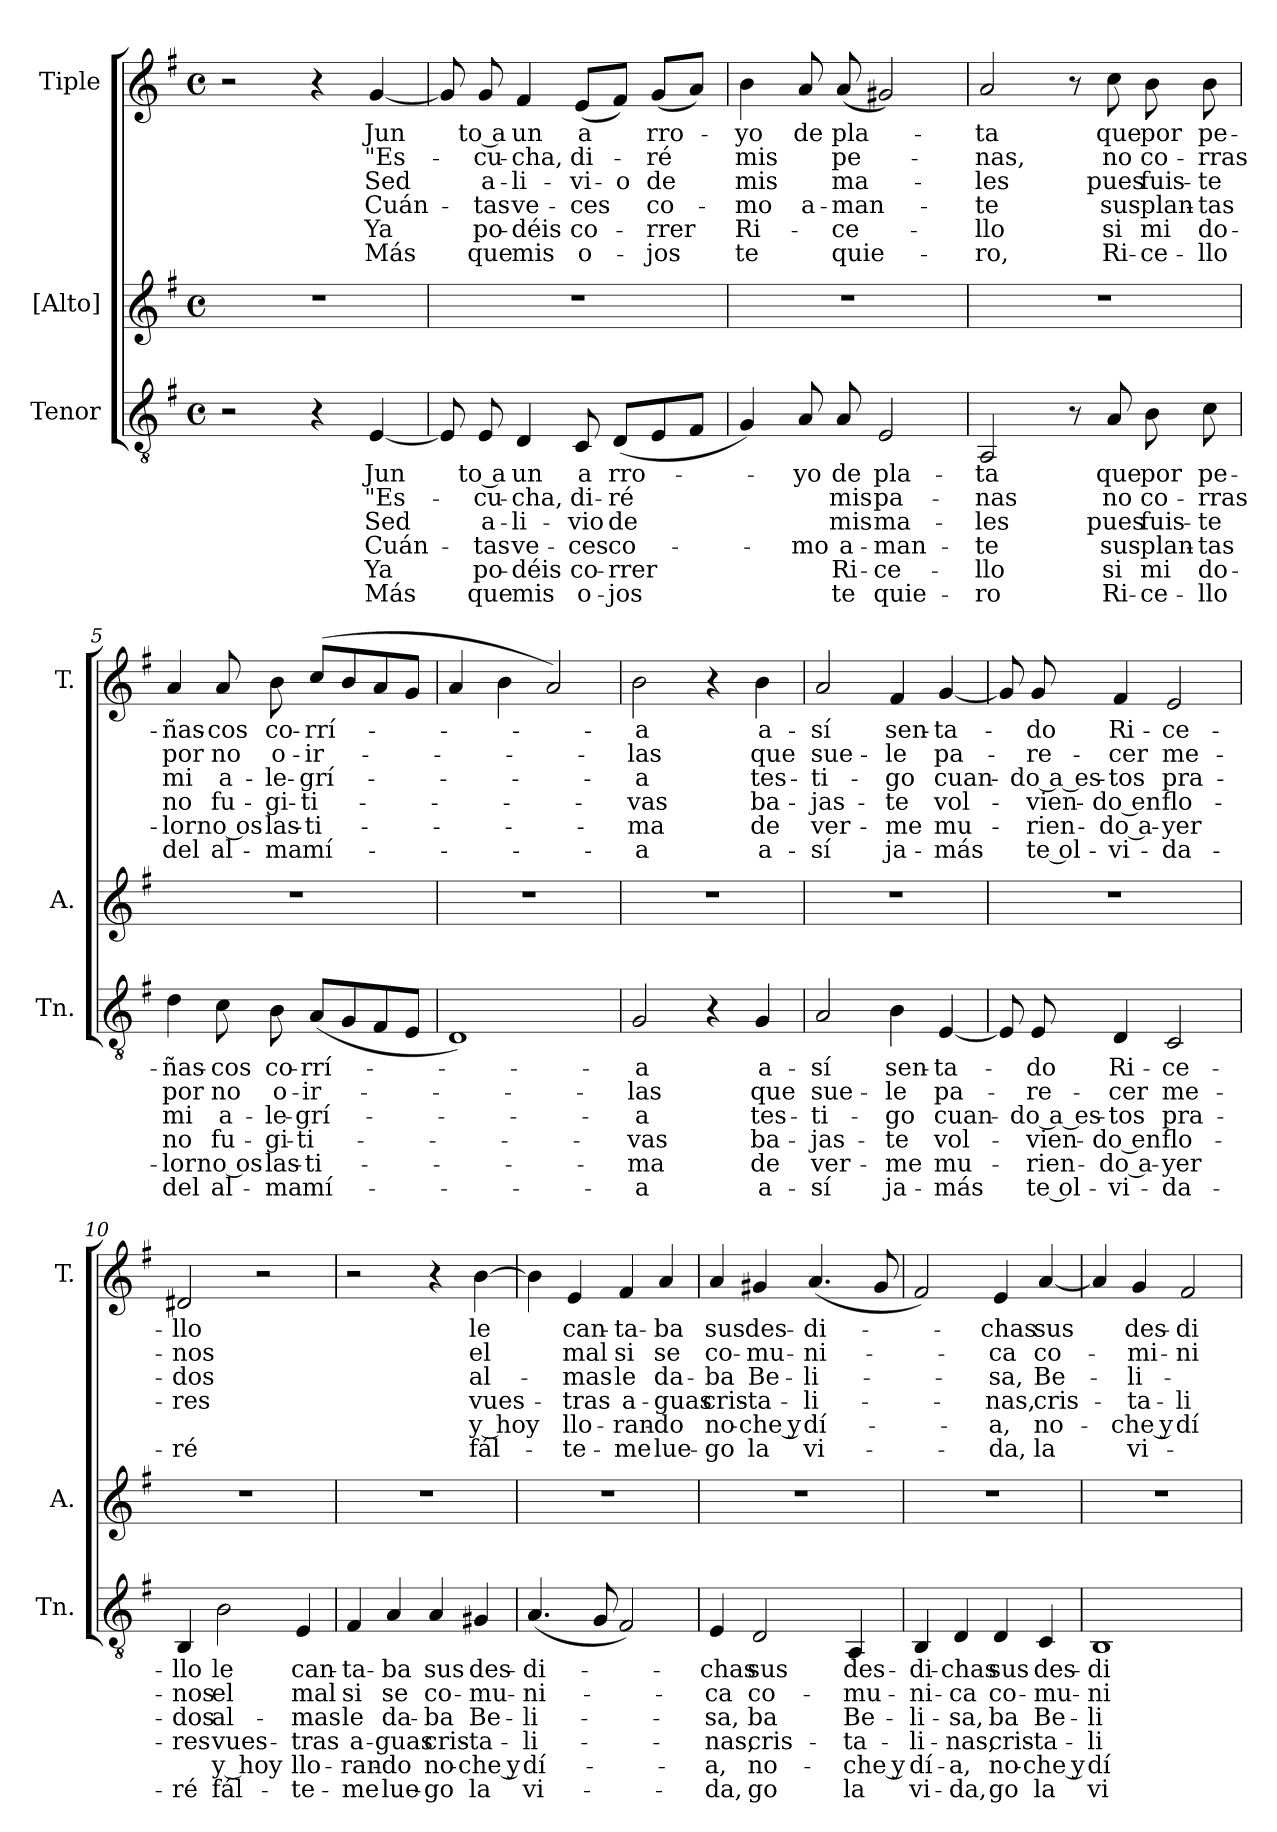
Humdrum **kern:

**kern	**text	**text	**text	**text	**text	**text	**kern	**kern	**text	**text	**text	**text	**text	**text
*part3	*part3	*part3	*part3	*part3	*part3	*part3	*part2	*part1	*part1	*part1	*part1	*part1	*part1	*part1
*staff3	*staff3	*staff3	*staff3	*staff3	*staff3	*staff3	*staff2	*staff1	*staff1	*staff1	*staff1	*staff1	*staff1	*staff1
*I"Tenor	*	*	*	*	*	*	*I"[Alto]	*I"Tiple	*	*	*	*	*	*
*I'Tn.	*	*	*	*	*	*	*I'A.	*I'T.	*	*	*	*	*	*
*clefGv2	*	*	*	*	*	*	*clefG2	*clefG2	*	*	*	*	*	*
*k[f#]	*	*	*	*	*	*	*k[f#]	*k[f#]	*	*	*	*	*	*
*M4/4	*	*	*	*	*	*	*M4/4	*M4/4	*	*	*	*	*	*
*met(c)	*	*	*	*	*	*	*met(c)	*met(c)	*	*	*	*	*	*
=1	=1	=1	=1	=1	=1	=1	=1	=1	=1	=1	=1	=1	=1	=1
2r	.	.	.	.	.	.	1r	2r	.	.	.	.	.	.
4r	.	.	.	.	.	.	.	4r	.	.	.	.	.	.
[4E	Jun	"Es-	Sed	Cuán-	Ya	Más	.	[4g	Jun	"Es-	Sed	Cuán-	Ya	Más
=2	=2	=2	=2	=2	=2	=2	=2	=2	=2	=2	=2	=2	=2	=2
8E]	.	.	.	.	.	.	1r	8g]	.	.	.	.	.	.
8E	-to a	-cu-	a-	-tas	po-	que	.	8g	-to a	-cu-	a-	-tas	po-	que
4D	un	-cha,	-li-	ve-	-déis	mis	.	4f#	un	-cha,	-li-	ve-	-déis	mis
8C	a	di-	-vio	-ces	co-	o-	.	(8eL	a	di-	-vi-	-ces	co-	o-
(8DL	-rro-	-ré	de	co-	-rrer	-jos	.	8f#J)	.	.	-o	.	.	.
8E	.	.	.	.	.	.	.	(8gL	-rro-	-ré	de	co-	-rrer	-jos
8F#J	.	.	.	.	.	.	.	8aJ)	.	.	.	.	.	.
=3	=3	=3	=3	=3	=3	=3	=3	=3	=3	=3	=3	=3	=3	=3
4G)	.	.	.	.	.	.	1r	4b	-yo	mis	mis	-mo	Ri-	te
8A	-yo	.	.	-mo	.	.	.	8a	de	.	.	a-	.	.
8A	de	mis	mis	a-	Ri-	te	.	(8a	pla-	pe-	ma-	-man-	-ce-	quie-
2E	pla-	pa-	ma-	-man-	-ce-	quie-	.	2g#X)	.	.	.	.	.	.
=4	=4	=4	=4	=4	=4	=4	=4	=4	=4	=4	=4	=4	=4	=4
2AA	-ta	-nas	-les	-te	-llo	-ro	1r	2a	-ta	-nas,	-les	-te	-llo	-ro,
8r	.	.	.	.	.	.	.	8r	.	.	.	.	.	.
8A	que	no	pues	sus	si	Ri-	.	8cc	que	no	pues	sus	si	Ri-
8B	por	co-	fuis-	plan-	mi	-ce-	.	8b	por	co-	fuis-	plan-	mi	-ce-
8c	pe-	-rras	-te	-tas	do-	-llo	.	8b	pe-	-rras	-te	-tas	do-	-llo
=5	=5	=5	=5	=5	=5	=5	=5	=5	=5	=5	=5	=5	=5	=5
4d	-ñas-	por	mi	no	-lor	del	1r	4a	-ñas-	por	mi	no	-lor	del
8c	-cos	no	a-	fu-	no os	al-	.	8a	-cos	no	a-	fu-	no os	al-
8B	co-	o-	-le-	-gi-	las-	-ma	.	8b	co-	o-	-le-	-gi-	las-	-ma
(8AL	-rrí-	-ir-	-grí-	-ti-	-ti-	mí-	.	(8ccL	-rrí-	-ir-	-grí-	-ti-	-ti-	mí-
8G	.	.	.	.	.	.	.	8b	.	.	.	.	.	.
8F#	.	.	.	.	.	.	.	8a	.	.	.	.	.	.
8EJ	.	.	.	.	.	.	.	8gJ	.	.	.	.	.	.
!!LO:LB:g=z
=6	=6	=6	=6	=6	=6	=6	=6	=6	=6	=6	=6	=6	=6	=6
1D)	.	.	.	.	.	.	1r	4a	.	.	.	.	.	.
.	.	.	.	.	.	.	.	4b	.	.	.	.	.	.
.	.	.	.	.	.	.	.	2a)	.	.	.	.	.	.
=7	=7	=7	=7	=7	=7	=7	=7	=7	=7	=7	=7	=7	=7	=7
2G	-a	-las	-a	-vas	-ma	-a	1r	2b	-a	-las	-a	-vas	-ma	-a
4r	.	.	.	.	.	.	.	4r	.	.	.	.	.	.
4G	a-	que	tes-	ba-	de	a-	.	4b	a-	que	tes-	ba-	de	a-
=8	=8	=8	=8	=8	=8	=8	=8	=8	=8	=8	=8	=8	=8	=8
2A	-sí	sue-	-ti-	-jas-	ver-	-sí	1r	2a	-sí	sue-	-ti-	-jas-	ver-	-sí
4B	sen-	-le	-go	-te	-me	ja-	.	4f#	sen-	-le	-go	-te	-me	ja-
[4E	-ta-	pa-	cuan-	vol-	mu-	-más	.	[4g	-ta-	pa-	cuan-	vol-	mu-	-más
=9	=9	=9	=9	=9	=9	=9	=9	=9	=9	=9	=9	=9	=9	=9
8E]	.	.	.	.	.	.	1r	8g]	.	.	.	.	.	.
8E	-do	-re-	do a es-	-vien-	-rien-	te ol-	.	8g	-do	-re-	do a es-	-vien-	-rien-	te ol-
4D	Ri-	-cer	-tos	-do en	do a-	-vi-	.	4f#	Ri-	-cer	-tos	-do en	do a-	-vi-
2C	-ce-	me-	pra-	flo-	-yer	-da-	.	2e	-ce-	me-	pra-	flo-	-yer	-da-
=10	=10	=10	=10	=10	=10	=10	=10	=10	=10	=10	=10	=10	=10	=10
4BB	-llo	-nos	-dos	-res	.	-ré	1r	2d#X	-llo	-nos	-dos	-res	.	-ré
2B	le	el	al-	vues-	y hoy	fál-	.	.	.	.	.	.	.	.
.	.	.	.	.	.	.	.	2r	.	.	.	.	.	.
4E	can-	mal	-mas	-tras	llo-	-te-	.	.	.	.	.	.	.	.
=11	=11	=11	=11	=11	=11	=11	=11	=11	=11	=11	=11	=11	=11	=11
4F#	-ta-	si	le	a-	-ran-	-me	1r	2r	.	.	.	.	.	.
4A	-ba	se	da-	-guas	-do	lue-	.	.	.	.	.	.	.	.
4A	sus	co-	-ba	cris-	no-	-go	.	4r	.	.	.	.	.	.
4G#X	des-	-mu-	Be-	-ta-	-che y	la	.	[4b	le	el	al-	vues-	y hoy	fál-
=12	=12	=12	=12	=12	=12	=12	=12	=12	=12	=12	=12	=12	=12	=12
(4.A	-di-	-ni-	-li-	-li-	dí-	vi-	1r	4b]	.	.	.	.	.	.
.	.	.	.	.	.	.	.	4e	can-	mal	-mas	-tras	llo-	-te-
8G	.	.	.	.	.	.	.	.	.	.	.	.	.	.
2F#)	.	.	.	.	.	.	.	4f#	-ta-	si	le	a-	-ran-	-me
.	.	.	.	.	.	.	.	4a	-ba	se	da-	-guas	-do	lue-
!!LO:PB:g=z
=13	=13	=13	=13	=13	=13	=13	=13	=13	=13	=13	=13	=13	=13	=13
4E	-chas	-ca	-sa,	-nas,	-a,	-da,	1r	4a	sus	co-	-ba	cris-	no-	-go
2D	sus	co-	-ba	cris-	no-	-go	.	4g#X	des-	-mu-	Be-	-ta-	-che y	la
.	.	.	.	.	.	.	.	(4.a	-di-	-ni-	-li-	-li-	dí-	vi-
4AA	des-	-mu-	Be-	-ta-	-che y	la	.	.	.	.	.	.	.	.
.	.	.	.	.	.	.	.	8g#	.	.	.	.	.	.
=14	=14	=14	=14	=14	=14	=14	=14	=14	=14	=14	=14	=14	=14	=14
4BB	-di-	-ni-	-li-	-li-	dí-	vi-	1r	2f#)	.	.	.	.	.	.
4D	-chas	-ca	-sa,	-nas,	-a,	-da,	.	.	.	.	.	.	.	.
4D	sus	co-	-ba	cris-	no-	-go	.	4e	-chas	-ca	-sa,	-nas,	-a,	-da,
4C	des-	-mu-	Be-	-ta-	-che y	la	.	[4a	sus	co-	Be-	cris-	no-	la
=15	=15	=15	=15	=15	=15	=15	=15	=15	=15	=15	=15	=15	=15	=15
1BB	-di-	-ni-	-li-	-li-	dí-	vi-	1r	4a]	.	.	.	.	.	.
.	.	.	.	.	.	.	.	4g	des-	-mi-	-li-	-ta-	-che y	vi-
.	.	.	.	.	.	.	.	2f#	-di-	-ni-	.	-li-	dí-	.
=	=	=	=	=	=	=	=	=	=	=	=	=	=	=
*-	*-	*-	*-	*-	*-	*-	*-	*-	*-	*-	*-	*-	*-	*-
